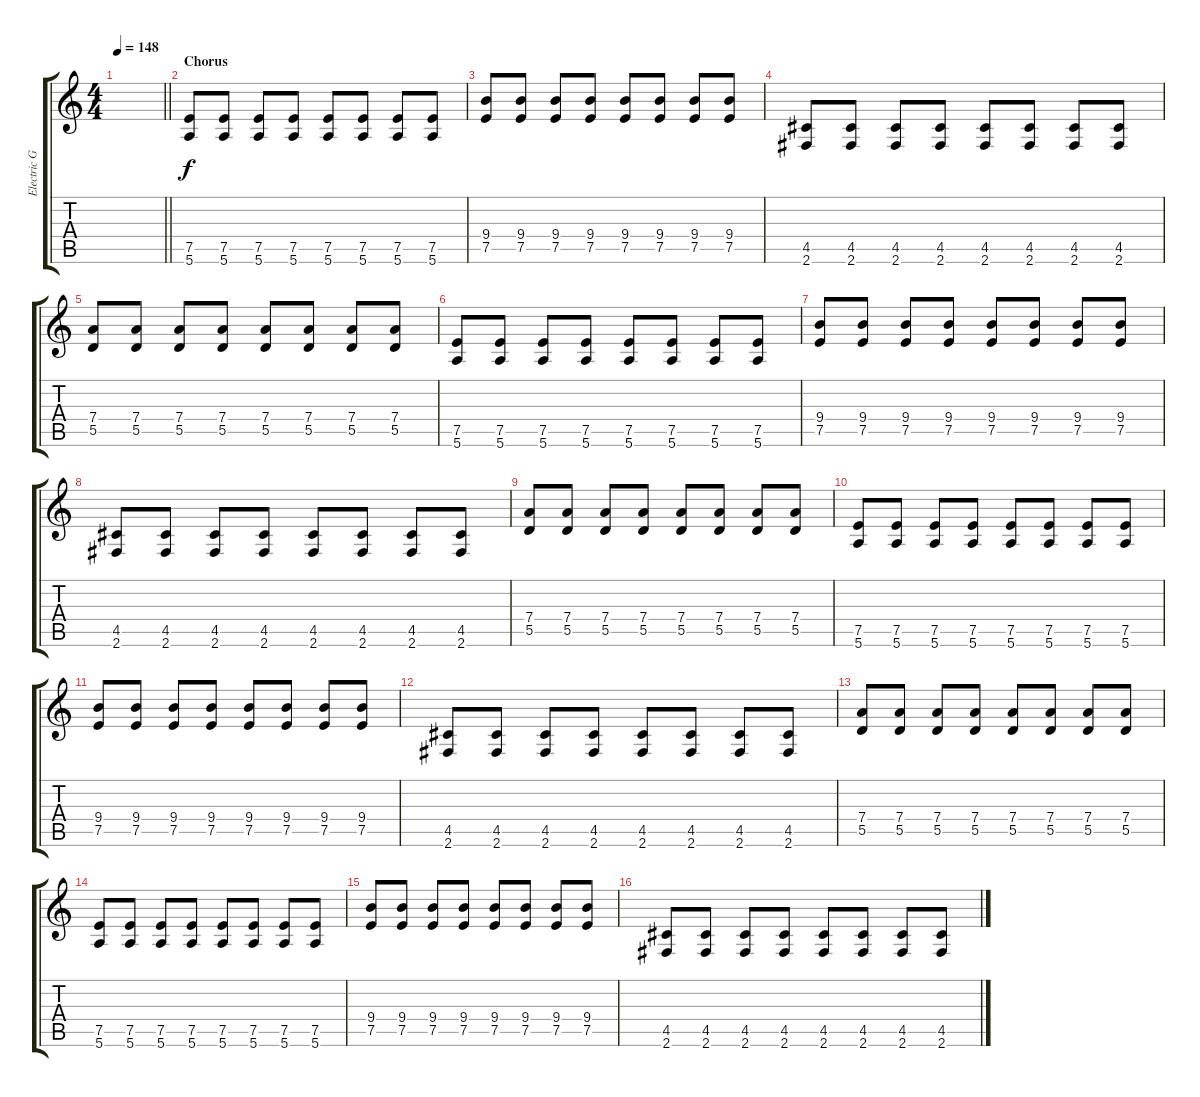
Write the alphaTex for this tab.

\track ("Electric GuitarTom" "Electric G") {instrument distortionguitar}
\staff {score tabs}
\tuning (E4 B3 G3 D3 A2 E2) {hide}
\ts (4 4)
\tempo 148
\clef g2
\barLineRight lightlight
\ks c
|
\section ("" "Chorus")
(7.5 5.6).8{dy f} (7.5 5.6).8 (7.5 5.6).8 (7.5 5.6).8 (7.5 5.6).8 (7.5 5.6).8 (7.5 5.6).8 (7.5 5.6).8 |
(9.4 7.5).8 (9.4 7.5).8 (9.4 7.5).8 (9.4 7.5).8 (9.4 7.5).8 (9.4 7.5).8 (9.4 7.5).8 (9.4 7.5).8 |
(4.5 2.6).8 (4.5 2.6).8 (4.5 2.6).8 (4.5 2.6).8 (4.5 2.6).8 (4.5 2.6).8 (4.5 2.6).8 (4.5 2.6).8 |
(7.4 5.5).8 (7.4 5.5).8 (7.4 5.5).8 (7.4 5.5).8 (7.4 5.5).8 (7.4 5.5).8 (7.4 5.5).8 (7.4 5.5).8 |
(7.5 5.6).8 (7.5 5.6).8 (7.5 5.6).8 (7.5 5.6).8 (7.5 5.6).8 (7.5 5.6).8 (7.5 5.6).8 (7.5 5.6).8 |
(9.4 7.5).8 (9.4 7.5).8 (9.4 7.5).8 (9.4 7.5).8 (9.4 7.5).8 (9.4 7.5).8 (9.4 7.5).8 (9.4 7.5).8 |
(4.5 2.6).8 (4.5 2.6).8 (4.5 2.6).8 (4.5 2.6).8 (4.5 2.6).8 (4.5 2.6).8 (4.5 2.6).8 (4.5 2.6).8 |
(7.4 5.5).8 (7.4 5.5).8 (7.4 5.5).8 (7.4 5.5).8 (7.4 5.5).8 (7.4 5.5).8 (7.4 5.5).8 (7.4 5.5).8 |
(7.5 5.6).8 (7.5 5.6).8 (7.5 5.6).8 (7.5 5.6).8 (7.5 5.6).8 (7.5 5.6).8 (7.5 5.6).8 (7.5 5.6).8 |
(9.4 7.5).8 (9.4 7.5).8 (9.4 7.5).8 (9.4 7.5).8 (9.4 7.5).8 (9.4 7.5).8 (9.4 7.5).8 (9.4 7.5).8 |
(4.5 2.6).8 (4.5 2.6).8 (4.5 2.6).8 (4.5 2.6).8 (4.5 2.6).8 (4.5 2.6).8 (4.5 2.6).8 (4.5 2.6).8 |
(7.4 5.5).8 (7.4 5.5).8 (7.4 5.5).8 (7.4 5.5).8 (7.4 5.5).8 (7.4 5.5).8 (7.4 5.5).8 (7.4 5.5).8 |
(7.5 5.6).8 (7.5 5.6).8 (7.5 5.6).8 (7.5 5.6).8 (7.5 5.6).8 (7.5 5.6).8 (7.5 5.6).8 (7.5 5.6).8 |
(9.4 7.5).8 (9.4 7.5).8 (9.4 7.5).8 (9.4 7.5).8 (9.4 7.5).8 (9.4 7.5).8 (9.4 7.5).8 (9.4 7.5).8 |
(4.5 2.6).8 (4.5 2.6).8 (4.5 2.6).8 (4.5 2.6).8 (4.5 2.6).8 (4.5 2.6).8 (4.5 2.6).8 (4.5 2.6).8
